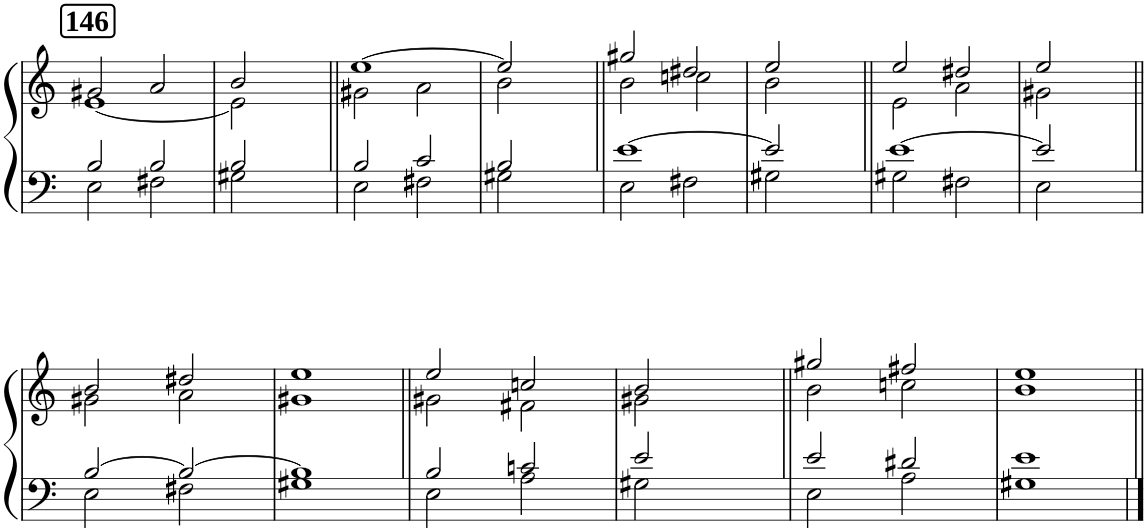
**kern	**kern
*part1	*part1
*staff2	*staff1
*I"Piano	*
*I'Pno	*
*clefF4	*clefG2
*k[]	*k[]
*M1/1	*M1/1
!!LO:REH:place=s1:a:B:cj:fs=14:t=146
=1	=1
*^	*^
*	*^	*	*
1ryy	2B/	2E\	2g#X/	[1e
.	2B/	2F#X\	2a/	.
=2	=2	=2	=2	=2
1ryy	2B/	2G#X\	2b/	2e\]
.	2ryy	2ryy	2ryy	2ryy
=3||	=3||	=3||	=3||	=3||
1ryy	2B/	2E\	[1ee	2g#X\
.	2c/	2F#X\	.	2a\
=4	=4	=4	=4	=4
1ryy	2B/	2G#X\	2ee/]	2b\
.	2ryy	2ryy	2ryy	2ryy
=5||	=5||	=5||	=5||	=5||
1ryy	[1e	2E\	2gg#X/	2b\
.	.	2F#X\	2dd#X/	2ccn\
=6	=6	=6	=6	=6
1ryy	2e/]	2G#X\	2ee/	2b\
.	2ryy	2ryy	2ryy	2ryy
=7||	=7||	=7||	=7||	=7||
1ryy	[1e	2G#X\	2ee/	2e\
.	.	2F#X\	2dd#X/	2a\
=8	=8	=8	=8	=8
1ryy	2e/]	2E\	2ee/	2g#X\
.	2ryy	2ryy	2ryy	2ryy
!!LO:LB:g=z	!!
=9||	=9||	=9||	=9||	=9||
1ryy	[2B/	2E\	2b/	2g#X\
.	2B/_	2F#X\	2dd#X/	2a\
=10	=10	=10	=10	=10
1ryy	1B]	1G#X	1ee	1g#X
=11||	=11||	=11||	=11||	=11||
1ryy	2B/	2E\	2ee/	2g#X\
.	2cn/	2A\	2ccn/	2f#X\
=12	=12	=12	=12	=12
1ryy	2e/	2G#X\	2b/	2g#X\
.	2ryy	2ryy	2ryy	2ryy
=13||	=13||	=13||	=13||	=13||
1ryy	2e/	2E\	2gg#X/	2b\
.	2d#X/	2A\	2ff#X/	2ccn\
=14	=14	=14	=14	=14
1ryy	1e	1G#X	1ee	1b
*v	*v	*v	*	*
*	*v	*v
=||	=||
*-	*-
